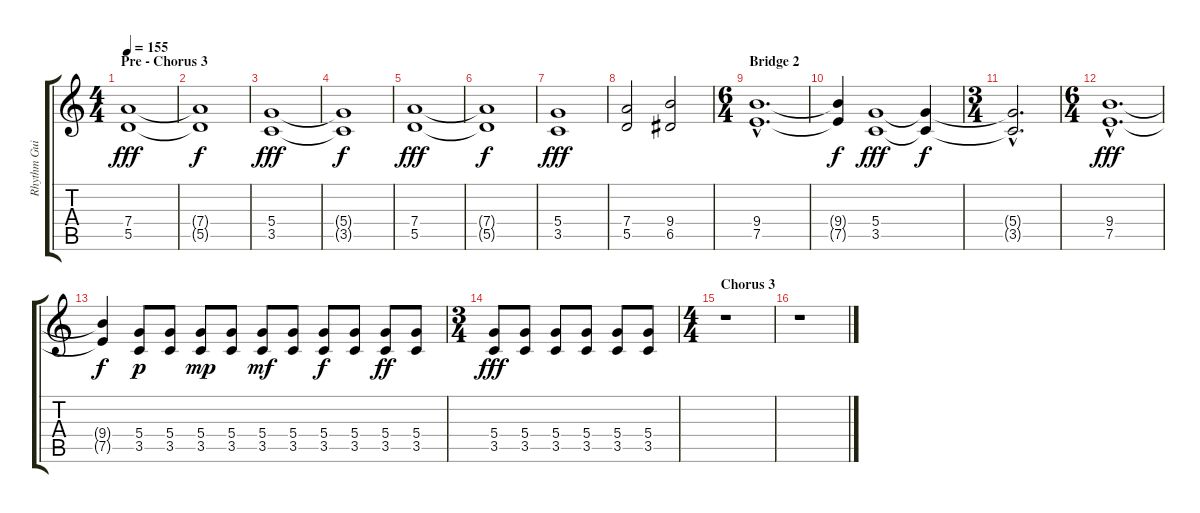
\track ("Rhythm Guitar" "Rhythm Gui") {instrument distortionguitar}
\staff {score tabs}
\tuning (E4 B3 G3 D3 A2 E2) {hide}
\ts (4 4)
\section ("" "Pre - Chorus 3")
\tempo 155
\clef g2
\ks c
(7.4 5.5).1{dy fff} |
(7.4{t} 5.5{t}).1{dy f} |
(5.4 3.5).1{dy fff} |
(5.4{t} 3.5{t}).1{dy f} |
(7.4 5.5).1{dy fff} |
(7.4{t} 5.5{t}).1{dy f} |
(5.4 3.5).1{dy fff} |
(7.4 5.5).2 (9.4 6.5).2 |
\ts (6 4)
\section ("" "Bridge 2")
(9.4{hac} 7.5{hac}).1{d} |
(9.4{t} 7.5{t}).4{dy f} (5.4 3.5).1{dy fff} (5.4{t} 3.5{t}).4{dy f} |
\ts (3 4)
(5.4{hac t} 3.5{hac t}).2{d} |
\ts (6 4)
(9.4{hac} 7.5{hac}).1{d dy fff} |
(9.4{t} 7.5{t}).4{dy f} (5.4 3.5).8{dy p} (5.4 3.5).8 (5.4 3.5).8{dy mp} (5.4 3.5).8 (5.4 3.5).8{dy mf} (5.4 3.5).8 (5.4 3.5).8{dy f} (5.4 3.5).8 (5.4 3.5).8{dy ff} (5.4 3.5).8 |
\ts (3 4)
(5.4 3.5).8{dy fff} (5.4 3.5).8 (5.4 3.5).8 (5.4 3.5).8 (5.4 3.5).8 (5.4 3.5).8 |
\ts (4 4)
\section ("" "Chorus 3")
r.1 |
r.1
